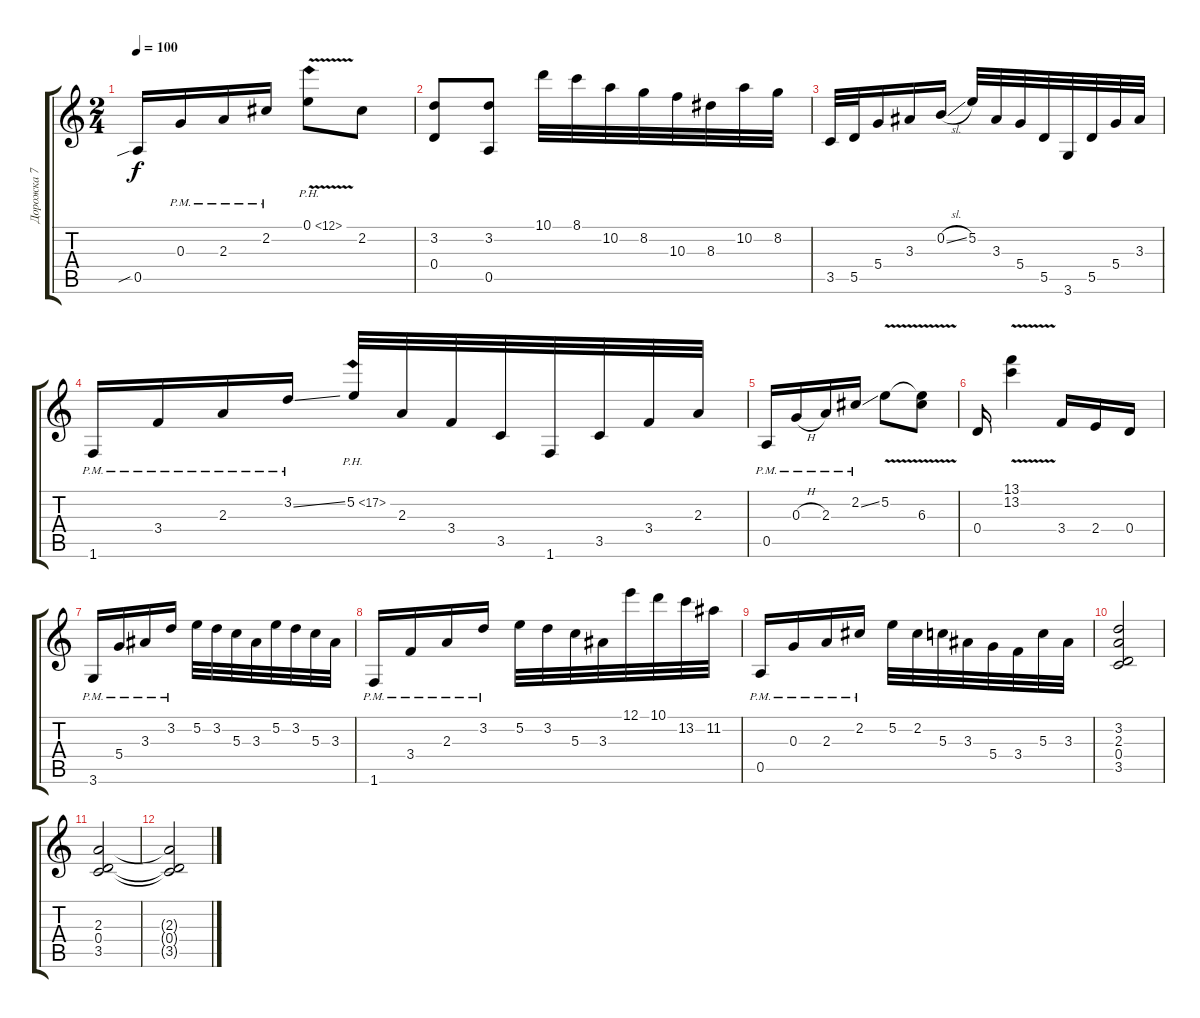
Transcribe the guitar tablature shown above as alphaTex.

\track ("Дорожка 7" "Дорожка 7") {instrument distortionguitar}
\staff {score tabs}
\tuning (E4 B3 G3 D3 A2 E2) {hide}
\ts (2 4)
\tempo 100
\clef g2
\ks c
0.5{sib}.16{dy f} 0.3{pm}.16 2.3{pm}.16 2.2{pm}.16 0.1{ph 12 v}.8 2.2.8 |
(3.2 0.4).8 (3.2 0.5).8 10.1.32 8.1.32 10.2.32 8.2.32 10.3.32 8.3.32 10.2.32 8.2.32 |
3.5.32 5.5.32 5.4.16 3.3.16 0.2{sl}.16 5.2.32 3.3.32 5.4.32 5.5.32 3.6.32 5.5.32 5.4.32 3.3.32 |
1.6{pm}.16 3.4{pm}.16 2.3{pm}.16 3.2{ss pm}.16 5.2{ph 12}.32 2.3.32 3.4.32 3.5.32 1.6.32 3.5.32 3.4.32 2.3.32 |
0.5{pm}.16 0.3{h pm}.16 2.3{pm}.16 2.2{ss pm}.16 5.2{v}.8 (5.2{t} 6.3).8 |
0.4.16 (13.1{v} 13.2{v}).4 3.4.16 2.4.16 0.4.16 |
3.6{pm}.16 5.4{pm}.16 3.3{pm}.16 3.2{pm}.16 5.2.32 3.2.32 5.3.32 3.3.32 5.2.32 3.2.32 5.3.32 3.3.32 |
1.6{pm}.16 3.4{pm}.16 2.3{pm}.16 3.2{pm}.16 5.2.32 3.2.32 5.3.32 3.3.32 12.1.32 10.1.32 13.2.32 11.2.32 |
0.5{pm}.16 0.3{pm}.16 2.3{pm}.16 2.2{pm}.16 5.2.32 2.2.32 5.3.32 3.3.32 5.4.32 3.4.32 5.3.32 3.3.32 |
(3.2 2.3 0.4 3.5).2 |
(2.3 0.4 3.5).2 |
(2.3{t} 0.4{t} 3.5{t}).2
